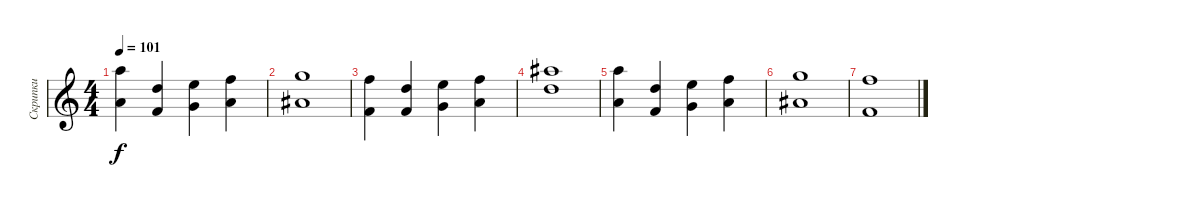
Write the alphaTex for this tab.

\track ("Скрипки" "Скрипки") {instrument synthstrings1}
\staff {score}
\tuning (E4 B3 G3 D3 A2 E2) {hide}
\ts (4 4)
\tempo 101
\clef g2
\ks c
(17.1 10.2).4{dy f} (1.1 15.2).4 (12.1 8.2).4 (13.1 10.2).4 |
(6.1 24.3).1 |
(13.1 6.2).4 (1.1 15.2).4 (12.1 8.2).4 (13.1 10.2).4 |
(10.1 23.2).1 |
(17.1 10.2).4 (1.1 15.2).4 (8.2 21.3).4 (10.2 22.3).4 |
(6.1 20.2).1 |
(1.1 18.2).1
